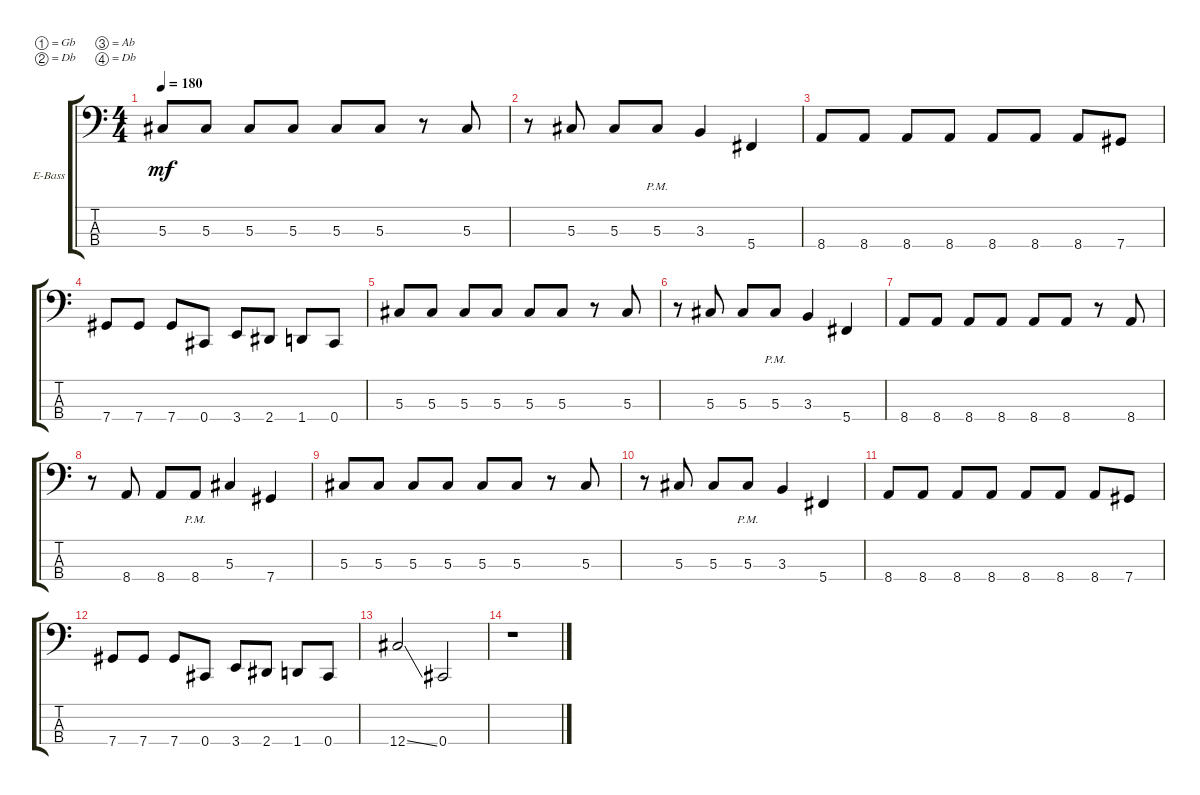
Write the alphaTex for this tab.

\defaultSystemsLayout 4
\bracketExtendMode groupsimilarinstruments
\firstSystemTrackNameOrientation horizontal
\otherSystemsTrackNameOrientation horizontal
\track ("Electric Bass" "E-Bass") {instrument electricbassfinger}
\staff {score tabs}
\tuning (Gb2 Db2 Ab1 Db1)
\ts (4 4)
\tempo 180
\clef f4
\scale
0.333333
\ks c
5.3.8{dy mf} 5.3.8 5.3.8 5.3.8 5.3.8 5.3.8 r.8 5.3.8 |
\scale
0.333333 r.8 5.3.8 5.3.8 5.3{pm}.8 3.3.4 5.4.4 |
\scale
0.333333 8.4.8 8.4.8 8.4.8 8.4.8 8.4.8 8.4.8 8.4.8 7.4.8 |
\scale
0.333333 7.4.8 7.4.8 7.4.8 0.4.8 3.4.8 2.4.8 1.4.8 0.4.8 |
\scale
0.333333 5.3.8 5.3.8 5.3.8 5.3.8 5.3.8 5.3.8 r.8 5.3.8 |
\scale
0.333333 r.8 5.3.8 5.3.8 5.3{pm}.8 3.3.4 5.4.4 |
\scale
0.333333 8.4.8 8.4.8 8.4.8 8.4.8 8.4.8 8.4.8 r.8 8.4.8 |
\scale
0.333333 r.8 8.4.8 8.4.8 8.4{pm}.8 5.3.4 7.4.4 |
\scale
0.333333 5.3.8 5.3.8 5.3.8 5.3.8 5.3.8 5.3.8 r.8 5.3.8 |
\scale
0.333333 r.8 5.3.8 5.3.8 5.3{pm}.8 3.3.4 5.4.4 |
\scale
0.333333 8.4.8 8.4.8 8.4.8 8.4.8 8.4.8 8.4.8 8.4.8 7.4.8 |
\scale
0.333333 7.4.8 7.4.8 7.4.8 0.4.8 3.4.8 2.4.8 1.4.8 0.4.8 |
\scale
0.333333 12.4{ss}.2 0.4.2 |
r.1
